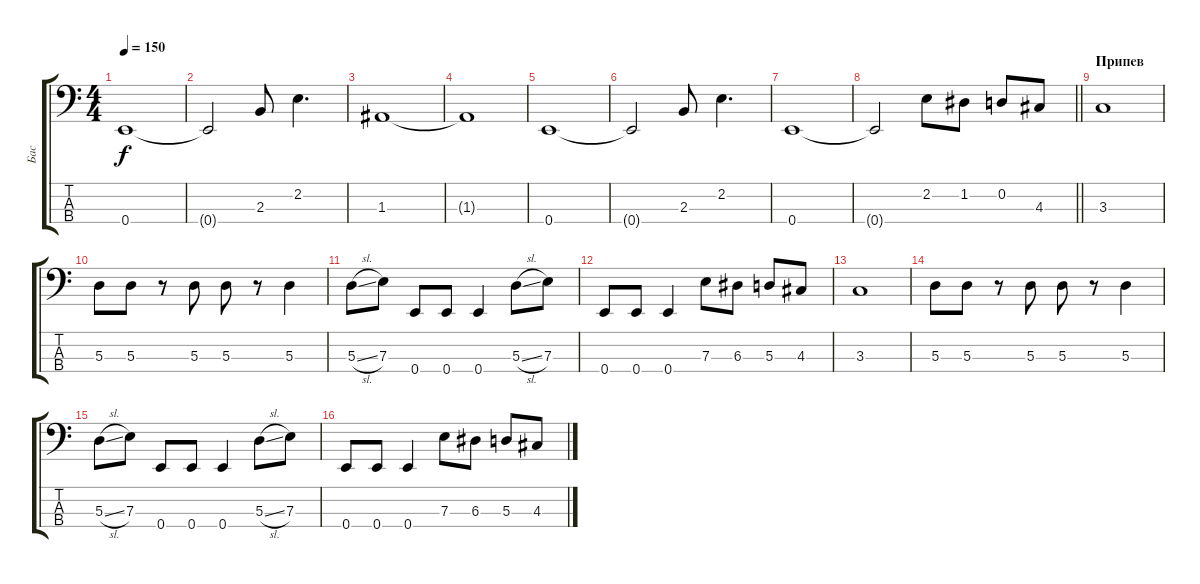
\track ("Бас" "Бас") {instrument electricbassfinger}
\staff {score tabs}
\tuning (G2 D2 A1 E1) {hide}
\ts (4 4)
\tempo 150
\clef f4
\ks c
0.4.1{dy f} |
0.4{t}.2 2.3.8 2.2.4{d} |
1.3.1 |
1.3{t}.1 |
0.4.1 |
0.4{t}.2 2.3.8 2.2.4{d} |
0.4.1 |
\barLineRight lightlight
0.4{t}.2 2.2.8 1.2.8 0.2.8 4.3.8 |
\section ("" "Припев")
3.3.1 |
5.3.8 5.3.8 r.8 5.3.8 5.3.8 r.8 5.3.4 |
5.3{sl}.8 7.3.8 0.4.8 0.4.8 0.4.4 5.3{sl}.8 7.3.8 |
0.4.8 0.4.8 0.4.4 7.3.8 6.3.8 5.3.8 4.3.8 |
3.3.1 |
5.3.8 5.3.8 r.8 5.3.8 5.3.8 r.8 5.3.4 |
5.3{sl}.8 7.3.8 0.4.8 0.4.8 0.4.4 5.3{sl}.8 7.3.8 |
0.4.8 0.4.8 0.4.4 7.3.8 6.3.8 5.3.8 4.3.8
